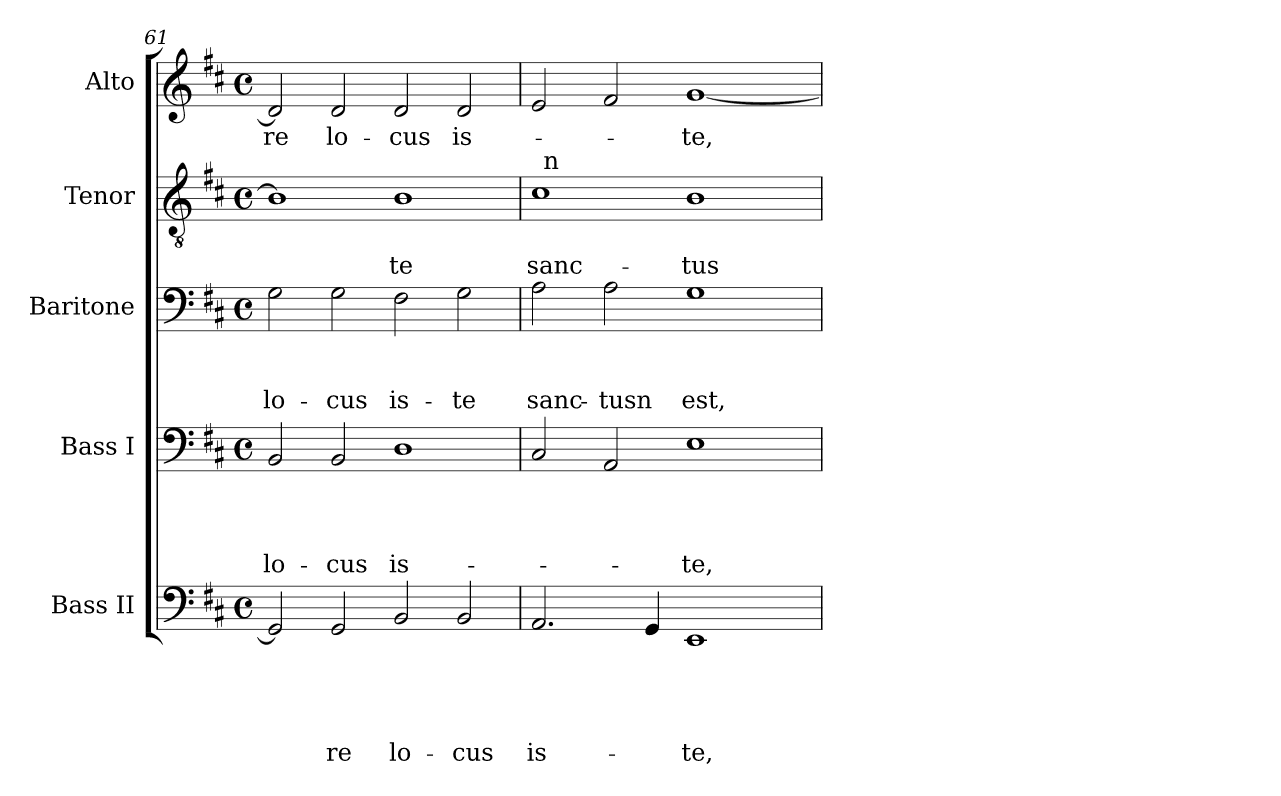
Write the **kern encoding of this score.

**kern	**text	**text	**text	**text	**text	**kern	**text	**text	**text	**text	**kern	**text	**text	**text	**kern	**text	**text	**kern	**text
*part5	*part5	*part5	*part5	*part5	*part5	*part4	*part4	*part4	*part4	*part4	*part3	*part3	*part3	*part3	*part2	*part2	*part2	*part1	*part1
*staff5	*staff5	*staff5	*staff5	*staff5	*staff5	*staff4	*staff4	*staff4	*staff4	*staff4	*staff3	*staff3	*staff3	*staff3	*staff2	*staff2	*staff2	*staff1	*staff1
*I"Bass II	*	*	*	*	*	*I"Bass I	*	*	*	*	*I"Baritone	*	*	*	*I"Tenor	*	*	*I"Alto	*
*clefF4	*	*	*	*	*	*clefF4	*	*	*	*	*clefF4	*	*	*	*clefGv2	*	*	*clefG2	*
*k[f#c#]	*	*	*	*	*	*k[f#c#]	*	*	*	*	*k[f#c#]	*	*	*	*k[f#c#]	*	*	*k[f#c#]	*
*D:	*	*	*	*	*	*D:	*	*	*	*	*D:	*	*	*	*D:	*	*	*D:	*
*M4/4	*	*	*	*	*	*M4/4	*	*	*	*	*M4/4	*	*	*	*M4/4	*	*	*M4/4	*
*met(c)	*	*	*	*	*	*met(c)	*	*	*	*	*met(c)	*	*	*	*met(c)	*	*	*met(c)	*
=61	=61	=61	=61	=61	=61	=61	=61	=61	=61	=61	=61	=61	=61	=61	=61	=61	=61	=61	=61
!	!	!	!	!	!	!	!	!	!	!LO:LY:b	!	!	!	!LO:LY:b	!	!	!	!	!LO:LY:b
2GG/]	.	.	.	.	.	2BB/	.	.	.	lo-	2G\	.	.	lo-	1B]	.	.	2d/]	-re
!	!	!	!	!	!LO:LY:b	!	!	!	!	!LO:LY:b	!	!	!	!LO:LY:b	!	!	!	!	!LO:LY:b
2GG/	.	.	.	.	-re	2BB/	.	.	.	-cus	2G\	.	.	-cus	.	.	.	2d/	lo-
!	!	!	!	!	!LO:LY:b	!	!	!	!	!LO:LY:b	!	!	!	!LO:LY:b	!	!	!LO:LY:b	!	!LO:LY:b
2BB/	.	.	.	.	lo-	1D	.	.	.	is-	2F#\	.	.	is-	1B	.	-te	2d/	-cus
!	!	!	!	!	!LO:LY:b	!	!	!	!	!	!	!	!	!LO:LY:b	!	!	!	!	!LO:LY:b
2BB/	.	.	.	.	-cus	.	.	.	.	.	2G\	.	.	-te	.	.	.	2d/	is-
=62	=62	=62	=62	=62	=62	=62	=62	=62	=62	=62	=62	=62	=62	=62	=62	=62	=62	=62	=62
!	!	!	!	!	!LO:LY:b	!	!	!	!	!	!	!	!	!LO:LY:b:rj	!	!	!LO:LY:b	!	!
*	*	*	*	*	*	*	*	*	*	*	*	*	*	*	*^	*	*	*	*
2.AA/	.	.	.	.	is-	2C#/	.	.	.	.	2A\	.	.	sanc-	1c#	32ryy	.	sanc-	2e/	.
!	!	!	!	!	!	!	!	!	!	!	!	!	!	!	!	!LO:TX:a:t=n	!	!	!	!
.	.	.	.	.	.	.	.	.	.	.	.	.	.	.	.	1ryy	.	.	.	.
!	!	!	!	!	!	!	!	!	!	!	!	!	!	!LO:LY:b:rj	!	!	!	!	!	!
.	.	.	.	.	.	2AA/	.	.	.	.	2A\	.	.	-tusn	.	.	.	.	2f#/	.
4GG/	.	.	.	.	.	.	.	.	.	.	.	.	.	.	.	.	.	.	.	.
!	!	!	!	!	!LO:LY:b	!	!	!	!	!LO:LY:b	!	!	!	!LO:LY:b	!	!	!	!LO:LY:b	!	!LO:LY:b
1EE	.	.	.	.	-te,	1E	.	.	.	-te,	1G	.	.	est,	1B	.	.	-tus	[<1g	-te,
.	.	.	.	.	.	.	.	.	.	.	.	.	.	.	.	2ryy	.	.	.	.
.	.	.	.	.	.	.	.	.	.	.	.	.	.	.	.	4...ryy	.	.	.	.
*	*	*	*	*	*	*	*	*	*	*	*	*	*	*	*v	*v	*	*	*	*
=	=	=	=	=	=	=	=	=	=	=	=	=	=	=	=	=	=	=	=
*-	*-	*-	*-	*-	*-	*-	*-	*-	*-	*-	*-	*-	*-	*-	*-	*-	*-	*-	*-
